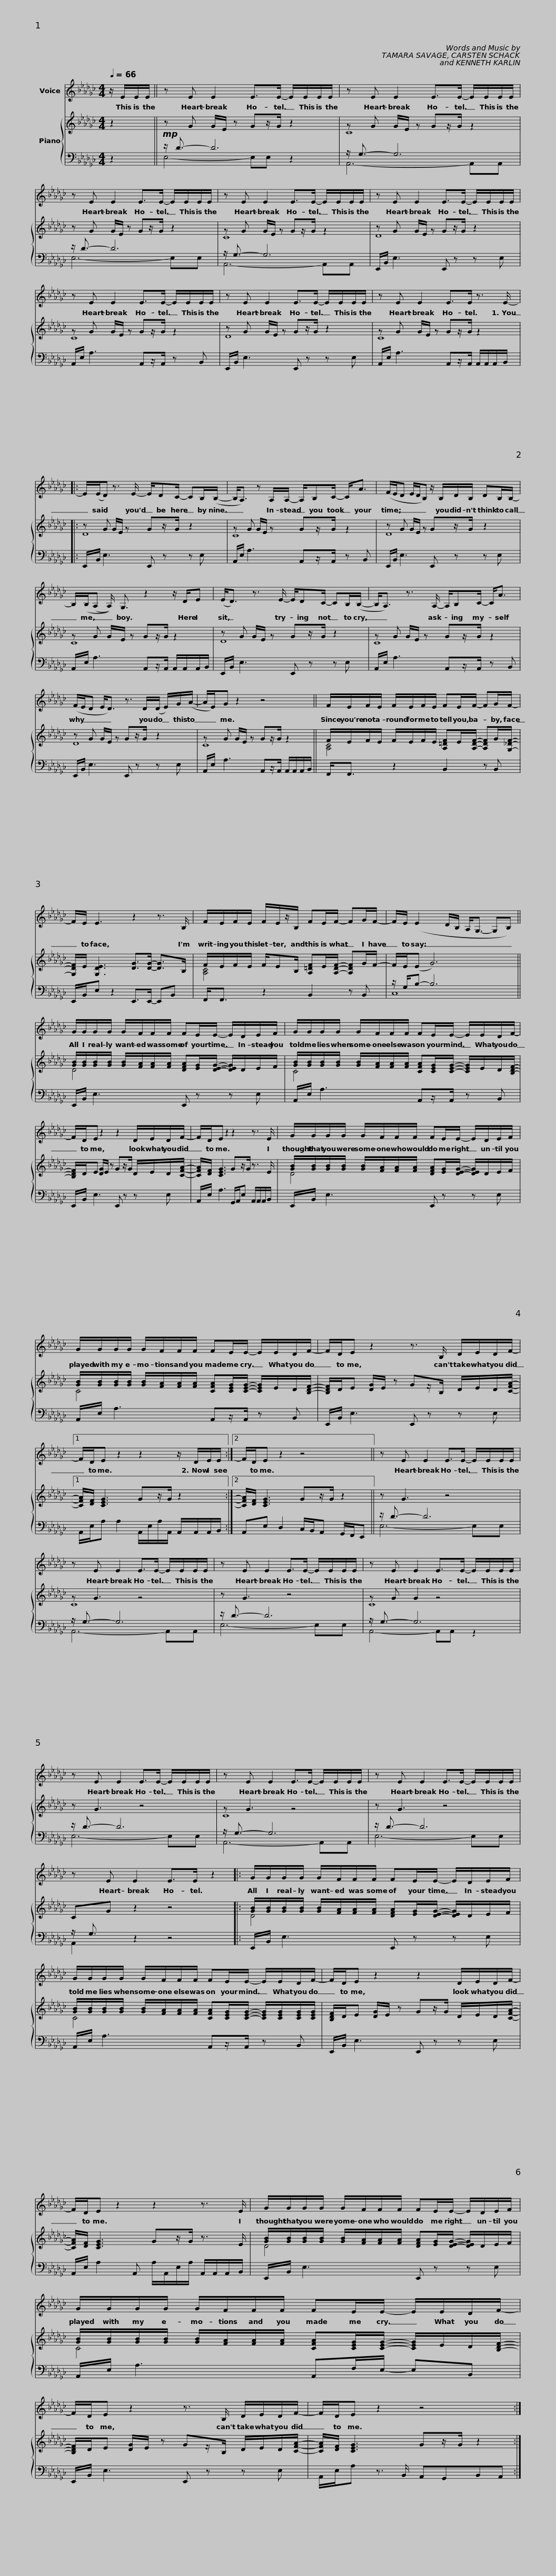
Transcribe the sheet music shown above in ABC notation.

X:1
%%score 1 { ( 2 5 ) | ( 3 4 ) }
L:1/8
Q:1/4=66
M:4/4
I:linebreak $
K:Gb
V:1 treble
V:2 treble
V:5 treble
V:3 bass
V:4 bass
V:1
 z/ E/E/E/ || z E E2 E>E- E/E/E/E/ |$ z E E2 E>E- E/E/E/E/ | z E E2 E>E- E/E/E/E/ |$ z E E2 E>E- E/E/E/E/ | %5
 z E E2 E>E- E/E/E/E/ |$ z E E2 E>E- E/E/E/E/ | z E E2 E>E- E/E/E/E/ |$ z E E2 E>E z3/2 E/- |: E/(E/D) z3/2 E/- E/DC/- CB,/(B,/- |$ %10
 B,<A,) z A,/A,/- A,/B,C/- C<A | (F/E/D E/D/B,) z/ B,/D/B,/ DB,/B,/- |$ B,/(B,/(A, A,/)) G,3/2 z2 z/ D/E | (E<D) z3/2 E/- E/DC/- CB,/(B,/- |$ B,<A,) z3/2 A,/- A,/B,C/- C<A | %15
 (F/E/D E<D) z3/2 D/(D/ E/)G/(A/- |$ A/E/)G z2 z4 ||$ F/E/F/E/ F/E/F/E/ FE/F/- FG/F/- | F/E/ E3 z2 z3/2 B,/ |$ F/E/F/E/ F/E/z/B,/ FE/F/- FG/F/- | %20
 F/E/ (E2 D/B,/ A,<G,- G,B,) ||$ G/G/G/G/ G/F/F/F/ FE/E/- E/D/E/F/ |$ G/G/G/G/ G/F/F/F/ FE/E/- E/E/D/F/- |$ F/D/E z2 z2 D/E/D/F/- | F/D/E z2 z2 z3/2 E/ |$ %25
 G/G/G/G/ G/F/F/F/ FE/E/- E/D/E/F/ |$ G/G/G/G/ G/F/F/F/ FE/E/- E/E/D/F/- |$ F/D/E z2 z3/2 B,/ D/E/D/F/- |1 F/D/E z2 z2 z/ D/E/E/ :|2$ F/D/E z2 z4 || %30
 z E E2 E>E- E/E/E/E/ |$ z E E2 E>E- E/E/E/E/ | z E E2 E>E- E/E/E/E/ |$ z E E2 E>E- E/E/E/E/ | z E E2 E>E- E/E/E/E/ |$ %35
 z E E2 E>E- E/E/E/E/ | z E E2 E>E- E/E/E/E/ |$ z E E2 E>E z2 |:$ G/G/G/G/ G/F/F/F/ FE/E/- E/D/E/F/ |$ G/G/G/G/ G/F/F/F/ FE/E/- E/E/D/F/- |$ %40
 F/D/E z2 z2 D/E/D/F/- | F/D/E z2 z2 z3/2 E/ |$ G/G/G/G/ G/F/F/F/ FE/E/- E/D/E/F/ |$ G/G/G/G/ G/F/F/F/ FE/E/- E/E/D/F/- |$ F/D/E z2 z3/2 B,/ D/E/D/F/- | %45
 F/D/E z2 z4 :| %46
V:2
 z2 ||!mp! z G G/E/ z Gz/G/ z2 |$ z G G/E/ z Gz/G/ z2 | z G G/E/ z Gz/G/ z2 |$ z G G/E/ z Gz/G/ z2 | %5
 z G G/E/ z Gz/G/ z2 |$ z G G/E/ z Gz/G/ z2 | z G G/E/ z Gz/G/ z2 |$ z G G/E/ z Gz/G/ z2 |: z G G/E/ z Gz/G/ z2 |$ %10
 z G G/E/ z Gz/G/ z2 | z G G/E/ z Gz/G/ z2 |$ z G G/E/ z Gz/G/ z2 | z G G/E/ z Gz/G/ z2 |$ z G G/E/ z Gz/G/ z2 | %15
 z G G/E/ z Gz/G/ z2 |$ z G G/E/ z Gz/G/ z2 ||$ F/E/F/E/ F/E/F/E/ [A,=DF]E/[A,DF]/- [A,DF]G/[G,_DF]/- | [G,DF]/E/ [G,DE]3 [DG]>[DG]- [DG]>B, |$ F/E/F/E/ F/EB,/ [A,=DF]E/[A,DF]/- [A,DF]G/F/- | %20
 F/E/(E G6) ||$ [GB]/[GB]/[GB]/[GB]/ [GB]/[FA]/[FA]/[FA]/ [DFA][EG]/[DEG]/- [DEG]/D/E/F/ |$ [GB]/[GB]/[GB]/[GB]/ [GB]/[FA]/[FA]/[FA]/ [CFA][CEG]/[CEG]/- [CEG]/E/D/[B,DF]/- |$ [B,DF]/D/E [DG]/E/ z Gz/G/ D/E/D/[CFA]/- | [CFA]/[DF]/ [CEG]3 Gz/G/ z3/2 E/ |$ %25
 [GB]/[GB]/[GB]/[GB]/ [GB]/[FA]/[FA]/[FA]/ [DFA][EG]/[DEG]/- [DEG]/D/E/F/ |$ [GB]/[GB]/[GB]/[GB]/ [GB]/[FA]/[FA]/[FA]/ [CFA][CEG]/[CEG]/- [CEG]/E/D/[B,DF]/- |$ [B,DF]/D/E [DG]/E/ z Gz/B,/ D/E/D/[CFA]/- |1 [CFA]/[DF]/ [CEG]3 Gz/G/ z2 :|2$ [CFA]/[DF]/ [CEG]3 Gz/G/ z2 || %30
 z G3 z4 |$ z G3 z4 | z G3 z4 |$ z G G2 z4 | z G3 z4 |$ %35
 z G3 z4 | z G3 z4 |$ CG z2 z4 |:$ [GB]/[GB]/[GB]/[GB]/ [GB]/[FA]/[FA]/[FA]/ [DFA][EG]/[DEG]/- [DEG]/D/E/F/ |$ [GB]/[GB]/[GB]/[GB]/ [GB]/[FA]/[FA]/[FA]/ [CFA][CEG]/[CEG]/- [CEG]/[CEG]/[CEG]/[CEG]/- |$ %40
 [B,DF]/D/E [DG]/E/ z Gz/G/ D/E/D/[CFA]/- | [CFA]/[DF]/ [CEG]3 Gz/G/ z3/2 E/ |$ [GB]/[GB]/[GB]/[GB]/ [GB]/[FA]/[FA]/[FA]/ [DFA][EG]/[DEG]/- [DEG]/D/E/F/ |$ [GB]/[GB]/[GB]/[GB]/ [GB]/[FA]/[FA]/[FA]/ [CFA][CEG]/[CEG]/- [CEG]/E/D/[B,DF]/- |$ [B,DF]/D/E [DG]/E/ z Gz/B,/ D/E/D/[CFA]/- | %45
 [CFA]/[DF]/ [CEG]3 Gz/G/ z2 :| %46
V:3
 z2 || z/ D3/2- D6 |$ z/ G,3/2- G,6 | z/ D3/2- D6 |$ z/ G,3/2- G,6 | %5
 E,,/B,,/ E,3 E,, z z E, |$ A,,/E,/ A,3 A,,z/A,,/ z B,, | E,,/B,,/ E,3 E,, z z E, |$ A,,/E,/ A,3 A,,z/A,,/ A,,/A,,/A,,/B,,/ |: E,,/B,,/ E,3 E,, z z E, |$ %10
 A,,/E,/ A,3 A,,z/A,,/ z B,, | E,,/B,,/ E,3 E,, z z E, |$ A,,/E,/ A,3 A,,z/A,,/ A,,/A,,/A,,/B,,/ | E,,/B,,/ E,3 E,, z z E, |$ A,,/E,/ A,3 A,,z/A,,/ z B,, | %15
 E,,/B,,/ E,3 E,, z z E, |$ A,,/E,/ A,3 A,,z/A,,/ A,,/A,,/A,,/B,,/ ||$ F,,<F,, z2 B,,2 z B,, | E,,/B,,/E, z2 E,,>E,,- E,,B,, |$ F,,<F,, z2 B,,2 z B,, | %20
 z/ G,/B,- B,6 ||$ E,,/B,,/ E,3 E,, z z E, |$ A,,/E,/ A,3 A,,z/A,,/ z B,, |$ E,,/B,,/ E,3 E,, z z E, | A,,/E,/ A,3 G,,/A,,/E, A,,/A,,/A,,/B,,/ |$ %25
 E,,/B,,/ E,3 E,, z z E, |$ A,,/E,/ A,3 A,,z/A,,/ z B,, |$ E,,/B,,/ E,3 E,, z z E, |1 A,,/E,/A, A,2 A,,/E,/A,/A,,/ A,,/A,,/A,,/B,,/ :|2$ A,,E, D,2 C,/B,,/A,, G,,/F,,/E,, || %30
 z/ D3/2- D6 |$ z/ G,3/2- G,6 | z/ D3/2- D6 |$ z/ G,3/2- G,6 | z/ D3/2- D6 |$ %35
 z/ G,3/2- G,6 | z/ D3/2- D6 |$ z/ G,3/2 z2 z4 |:$ E,,/B,,/ E,3 E,, z z E, |$ A,,/E,/ A,3 A,,z/A,,/ z B,, |$ %40
 E,,/B,,/ E,3 E,, z z E, | A,,/E,/ A,2 A,, A,/A,,/E,/A,/ A,,/A,,/A,,/B,,/ |$ E,,/B,,/ E,3 E,, z z E, |$ A,,/E,/ A,3 A,,F,/E,/- E,B,, |$ E,,/B,,/ E,3 E,, z z E, | %45
 A,,/E,/A, z3/2 B,,/ A,,G,,B,,A,, :| %46
V:4
 x2 || E,4- E,E, z2 |$ A,,6- A,,A,, | E,6- E,E, |$ A,,6- A,,A,, | %5
 x8 |$ x8 | x8 |$ x8 |: x8 |$ %10
 x8 | x8 |$ x8 | x8 |$ x8 | %15
 x8 |$ x8 ||$ x8 | x8 |$ x8 | %20
 C,8 ||$ x8 |$ x8 |$ x8 | x8 |$ %25
 x8 |$ x8 |$ x8 |1 x8 :|2$ x8 || %30
 E,6- E,E, |$ A,,6- A,,A,, | E,6- E,E, |$ A,,4- A,,A,, z2 | E,6- E,E, |$ %35
 A,,6- A,,A,, | E,6- E,E, |$ A,,2 z2 z4 |:$ x8 |$ x8 |$ %40
 x8 | x8 |$ x8 |$ x8 |$ x8 | %45
 x8 :| %46
V:5
 x2 || x8 |$ C8 | x8 |$ C8 | %5
 D8 |$ C8 | D8 |$ C8 |: D8 |$ %10
 C8 | D8 |$ C8 | D8 |$ C8 | %15
 D8 |$ C8 ||$ [A,C]4 x4 | x8 |$ [A,C]4 x4 | %20
 x8 ||$ D4 x4 |$ C4 x4 |$ x8 | x8 |$ %25
 D4 x4 |$ C4 x4 |$ x8 |1 x8 :|2$ x8 || %30
 x8 |$ C8 | x8 |$ C8 | x8 |$ %35
 C8 | x8 |$ x8 |:$ D4 x4 |$ C4 x4 |$ %40
 x8 | x8 |$ D4 x4 |$ C4 x4 |$ x8 | %45
 x8 :| %46
